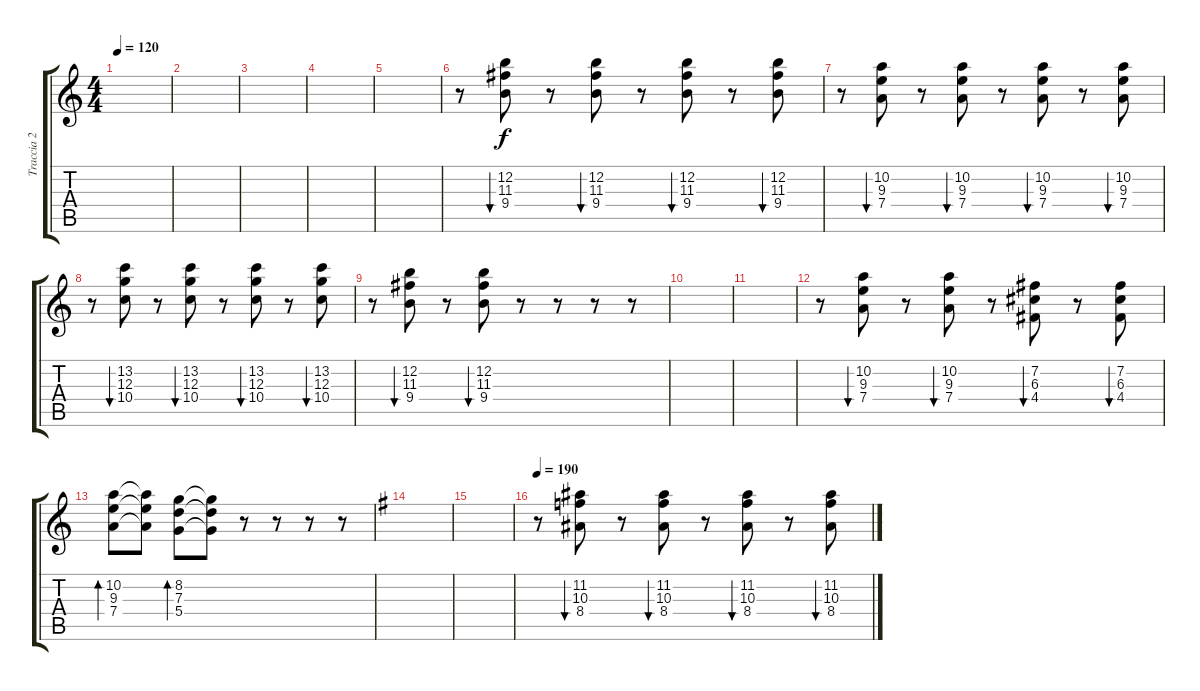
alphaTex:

\track ("Traccia 2" "Traccia 2") {instrument electricguitarclean}
\staff {score tabs}
\tuning (E4 B3 G3 D3 A2 E2) {hide}
\ts (4 4)
\tempo 120
\clef g2
\ks c
|
|
|
|
|
r.8 (12.2 11.3 9.4).8{bu 60} r.8 (12.2 11.3 9.4).8{bu 60} r.8 (12.2 11.3 9.4).8{bu 60} r.8 (12.2 11.3 9.4).8{bu 60} |
r.8 (10.2 9.3 7.4).8{bu 60} r.8 (10.2 9.3 7.4).8{bu 60} r.8 (10.2 9.3 7.4).8{bu 60} r.8 (10.2 9.3 7.4).8{bu 60} |
r.8 (13.2 12.3 10.4).8{bu 60} r.8 (13.2 12.3 10.4).8{bu 60} r.8 (13.2 12.3 10.4).8{bu 60} r.8 (13.2 12.3 10.4).8{bu 60} |
r.8 (12.2 11.3 9.4).8{bu 60} r.8 (12.2 11.3 9.4).8{bu 60} r.8 r.8 r.8 r.8 |
|
|
r.8 (10.2 9.3 7.4).8{bu 60} r.8 (10.2 9.3 7.4).8{bu 60} r.8 (7.2 6.3 4.4).8{bu 60} r.8 (7.2 6.3 4.4).8{bu 60} |
(10.2 9.3 7.4).8{bd 60} (10.2{t} 9.3{t} 7.4{t}).8 (8.2 7.3 5.4).8{bd 60} (8.2{t} 7.3{t} 5.4{t}).8 r.8 r.8 r.8 r.8 |
\ks g
|
|
\tempo 190
r.8 (11.2 10.3 8.4).8{bu 60} r.8 (11.2 10.3 8.4).8{bu 60} r.8 (11.2 10.3 8.4).8{bu 60} r.8 (11.2 10.3 8.4).8{bu 60}
